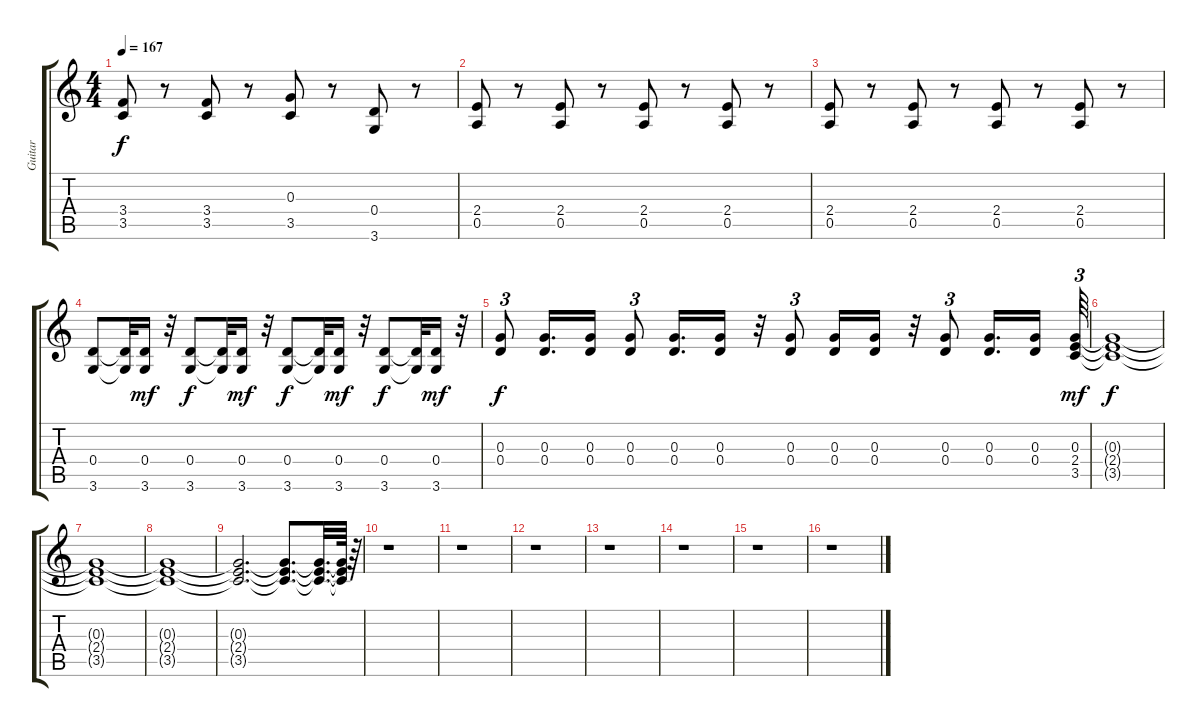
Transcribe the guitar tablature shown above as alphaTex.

\track ("Guitar" "Guitar") {instrument electricguitarclean}
\staff {score tabs}
\tuning (E4 B3 G3 D3 A2 E2) {hide}
\ts (4 4)
\tempo 167
\clef g2
\ks c
(3.4 3.5).8{dy f} r.8 (3.4 3.5).8 r.8 (0.3 3.5).8 r.8 (0.4 3.6).8 r.8 |
(2.4 0.5).8 r.8 (2.4 0.5).8 r.8 (2.4 0.5).8 r.8 (2.4 0.5).8 r.8 |
(2.4 0.5).8 r.8 (2.4 0.5).8 r.8 (2.4 0.5).8 r.8 (2.4 0.5).8 r.8 |
(0.4 3.6).8 (0.4{t} 3.6{t}).32 (0.4 3.6).16{dy mf} r.32 (0.4 3.6).8{dy f} (0.4{t} 3.6{t}).32 (0.4 3.6).16{dy mf} r.32 (0.4 3.6).8{dy f} (0.4{t} 3.6{t}).32 (0.4 3.6).16{dy mf} r.32 (0.4 3.6).8{dy f} (0.4{t} 3.6{t}).32 (0.4 3.6).16{dy mf} r.32 |
(0.3 0.4).8{tu (3 2) dy f} (0.3 0.4).16{d} (0.3 0.4).16 (0.3 0.4).8{tu (3 2)} (0.3 0.4).16{d} (0.3 0.4).16 r.32 (0.3 0.4).8{tu (3 2)} (0.3 0.4).16 (0.3 0.4).16 r.32 (0.3 0.4).8{tu (3 2)} (0.3 0.4).16{d} (0.3 0.4).16{beam splitsecondary} (0.3 2.4 3.5).64{tu (3 2) dy mf} |
(0.3{t} 2.4{t} 3.5{t}).1{dy f} |
(0.3{t} 2.4{t} 3.5{t}).1 |
(0.3{t} 2.4{t} 3.5{t}).1 |
(0.3{t} 2.4{t} 3.5{t}).2{d} (0.3{t} 2.4{t} 3.5{t}).8{d} (0.3{t} 2.4{t} 3.5{t}).32{d} (0.3{t} 2.4{t} 3.5{t}).64 r.64{tu (3 2)} |
r.1 |
r.1 |
r.1 |
r.1 |
r.1 |
r.1 |
r.1
